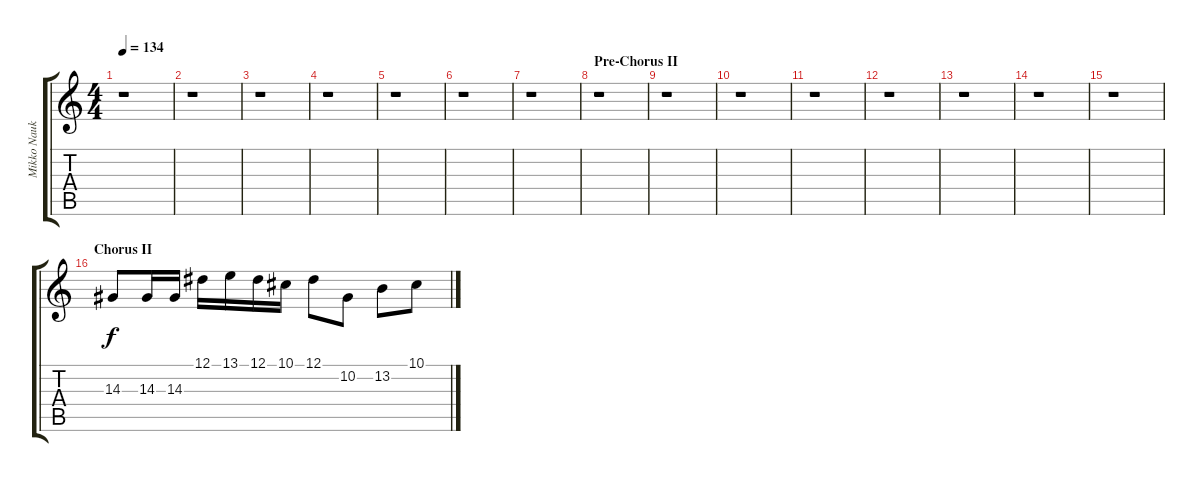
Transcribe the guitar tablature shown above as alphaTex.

\track ("Mikko Naukkarinen - Keyboards I" "Mikko Nauk") {instrument lead2sawtooth}
\staff {score tabs}
\tuning (Eb4 Bb3 Gb3 Db3 Ab2 Eb2) {hide}
\ts (4 4)
\tempo 134
\clef g2
\ks c
r.1{dy f} |
r.1 |
r.1 |
r.1 |
r.1 |
r.1 |
r.1 |
\section ("" "Pre-Chorus II")
r.1 |
r.1 |
r.1 |
r.1 |
r.1 |
r.1 |
r.1 |
r.1 |
\section ("" "Chorus II")
14.3.8 14.3.16 14.3.16 12.1.16 13.1.16 12.1.16 10.1.16 12.1.8 10.2.8 13.2.8 10.1.8
